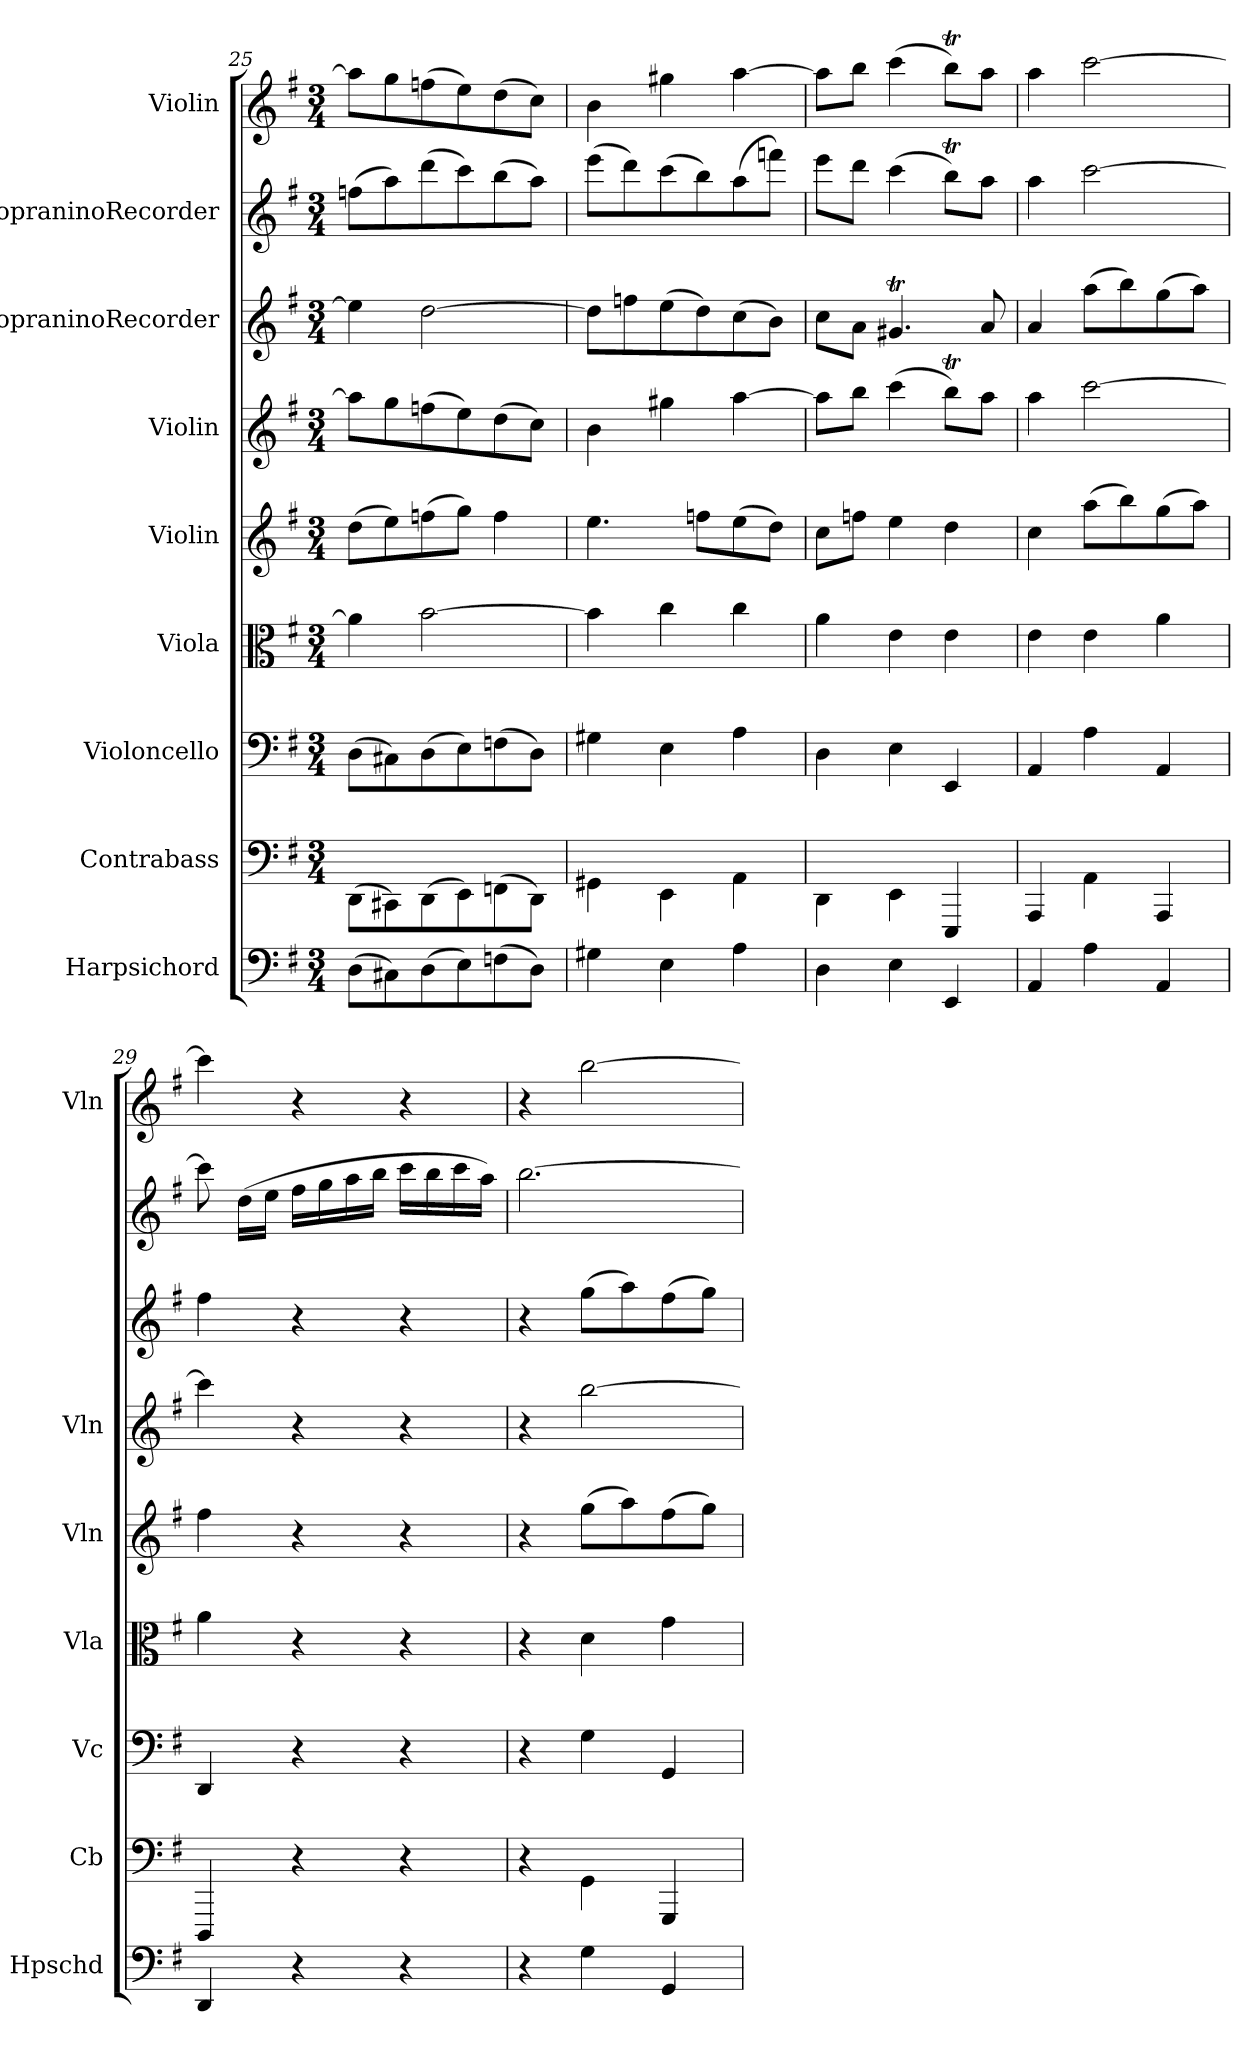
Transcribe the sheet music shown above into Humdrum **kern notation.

**kern	**kern	**kern	**kern	**kern	**kern	**kern	**kern	**kern
*part9	*part8	*part7	*part6	*part5	*part4	*part3	*part2	*part1
*staff9	*staff8	*staff7	*staff6	*staff5	*staff4	*staff3	*staff2	*staff1
*I"Harpsichord	*I"Contrabass	*I"Violoncello	*I"Viola	*I"Violin	*I"Violin	*I"SopraninoRecorder	*I"SopraninoRecorder	*I"Violin
*I'Hpschd	*I'Cb	*I'Vc	*I'Vla	*I'Vln	*I'Vln	*	*	*I'Vln
*clefF4	*clefF4	*clefF4	*clefC3	*clefG2	*clefG2	*clefG2	*clefG2	*clefG2
*k[f#]	*k[f#]	*k[f#]	*k[f#]	*k[f#]	*k[f#]	*k[f#]	*k[f#]	*k[f#]
*e:	*e:	*e:	*e:	*e:	*e:	*e:	*e:	*e:
*M3/4	*M3/4	*M3/4	*M3/4	*M3/4	*M3/4	*M3/4	*M3/4	*M3/4
=25	=25	=25	=25	=25	=25	=25	=25	=25
(8D\L	(8DD\L	(8D\L	4a\]	(8dd\L	8aa\L]	4ee\]	(8ffn\L	8aa\L]
8C#X\)	8CC#X\)	8C#X\)	.	8ee\)	8gg\	.	8aa\)	8gg\
(8D\	(8DD\	(8D\	[2b\	(8ffn\	(8ffn\	[2dd\	(8ddd\	(8ffn\
8E\)	8EE\)	8E\)	.	8gg\J)	8ee\)	.	8ccc\)	8ee\)
(8Fn\	(8FFn\	(8Fn\	.	4ff\	(8dd\	.	(8bb\	(8dd\
8D\J)	8DD\J)	8D\J)	.	.	8cc\J)	.	8aa\J)	8cc\J)
=26	=26	=26	=26	=26	=26	=26	=26	=26
4G#X\	4GG#X\	4G#X\	4b\]	4.ee\	4b\	8dd\L]	(8eee\L	4b\
.	.	.	.	.	.	8ffn\	8ddd\)	.
4E\	4EE\	4E\	4cc\	.	4gg#X\	(8ee\	(8ccc\	4gg#X\
.	.	.	.	8ffn\L	.	8dd\)	8bb\)	.
4A\	4AA\	4A\	4cc\	(8ee\	[4aa\	(8cc\	(8aa\	[4aa\
.	.	.	.	8dd\J)	.	8b\J)	8fffn\J)	.
=27	=27	=27	=27	=27	=27	=27	=27	=27
4D\	4DD\	4D\	4a\	8cc\L	8aa\L]	8cc\L	8eee\L	8aa\L]
.	.	.	.	8ffn\J	8bb\J	8a\J	8ddd\J	8bb\J
4E\	4EE\	4E\	4e\	4ee\	(4ccc\	4.g#Xt/	(4ccc\	(4ccc\
4EE/	4EEE/	4EE/	4e\	4dd\	8bbt\L)	.	8bbt\L)	8bbt\L)
.	.	.	.	.	8aa\J	8a/	8aa\J	8aa\J
=28	=28	=28	=28	=28	=28	=28	=28	=28
4AA/	4AAA/	4AA/	4e\	4cc\	4aa\	4a/	4aa\	4aa\
4A\	4AA\	4A\	4e\	(8aa\L	[2ccc\	(8aa\L	[2ccc\	[2ccc\
.	.	.	.	8bb\)	.	8bb\)	.	.
4AA/	4AAA/	4AA/	4a\	(8gg\	.	(8gg\	.	.
.	.	.	.	8aa\J)	.	8aa\J)	.	.
=29	=29	=29	=29	=29	=29	=29	=29	=29
4DD/	4DDD/	4DD/	4a\	4ff#\	4ccc\]	4ff#\	8ccc\]	4ccc\]
.	.	.	.	.	.	.	(16dd\LL	.
.	.	.	.	.	.	.	16ee\JJ	.
4r	4r	4r	4r	4r	4r	4r	16ff#\LL	4r
.	.	.	.	.	.	.	16gg\	.
.	.	.	.	.	.	.	16aa\	.
.	.	.	.	.	.	.	16bb\JJ	.
4r	4r	4r	4r	4r	4r	4r	16ccc\LL	4r
.	.	.	.	.	.	.	16bb\	.
.	.	.	.	.	.	.	16ccc\	.
.	.	.	.	.	.	.	16aa\JJ)	.
=30	=30	=30	=30	=30	=30	=30	=30	=30
4r	4r	4r	4r	4r	4r	4r	[2.bb\	4r
4G\	4GG\	4G\	4d\	(8gg\L	[2bb\	(8gg\L	.	[2bb\
.	.	.	.	8aa\)	.	8aa\)	.	.
4GG/	4GGG/	4GG/	4g\	(8ff#\	.	(8ff#\	.	.
.	.	.	.	8gg\J)	.	8gg\J)	.	.
=	=	=	=	=	=	=	=	=
*-	*-	*-	*-	*-	*-	*-	*-	*-
